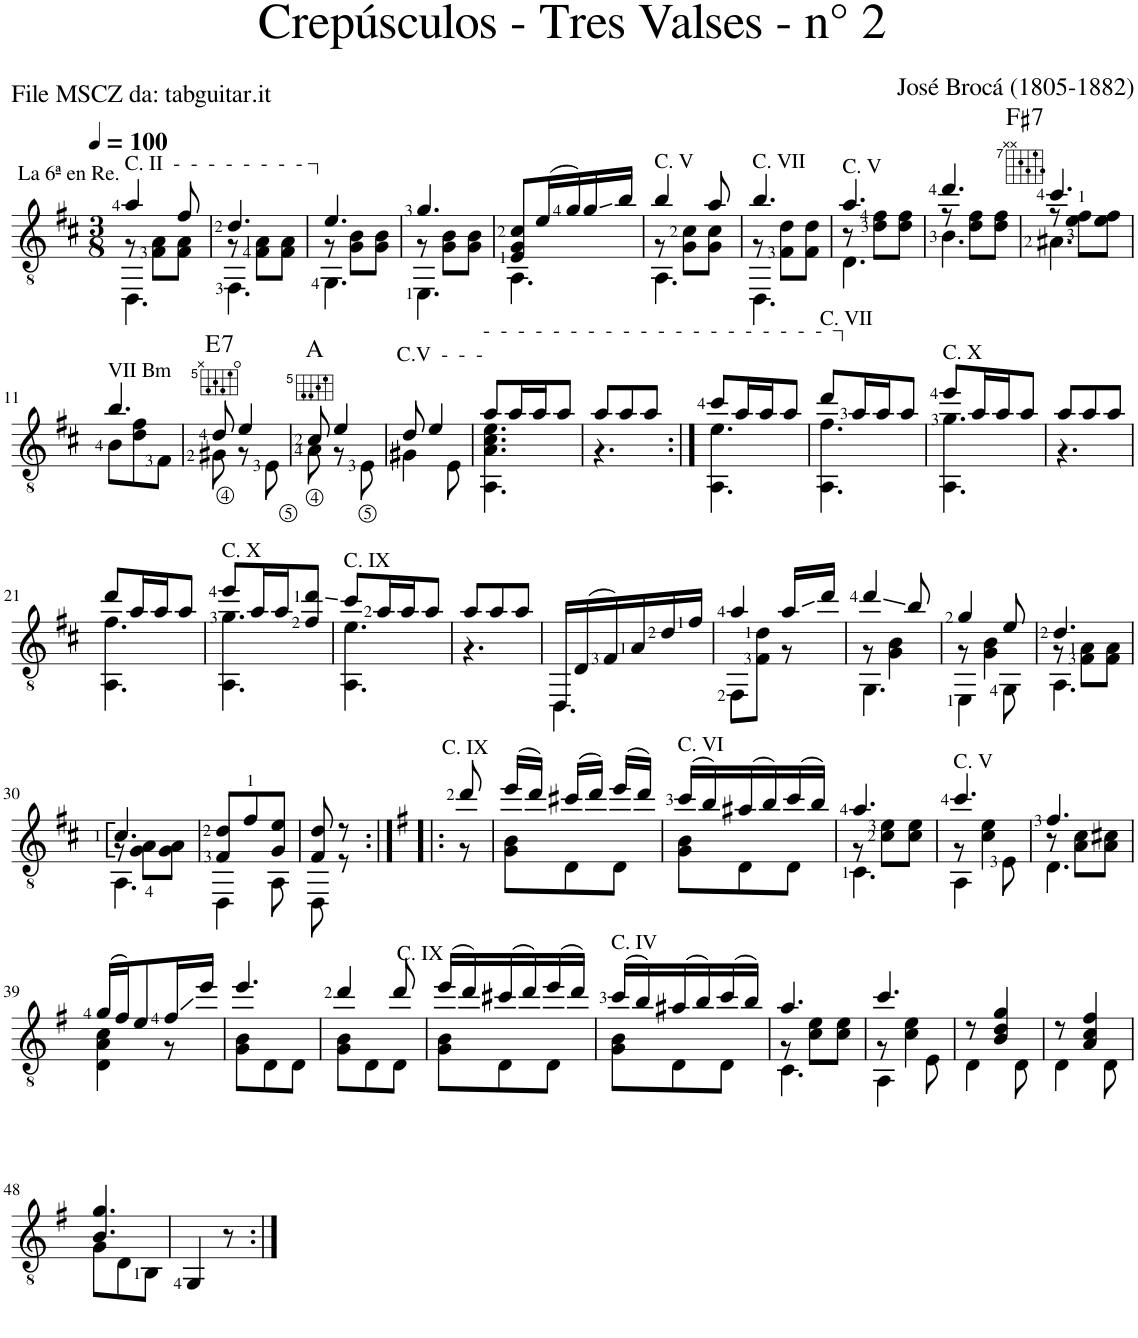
**kern	**harte
*part1	*part1
*staff1	*
*I"Guitar	*
*I'Guit.	*
*clefGv2	*
*k[f#c#]	*
*M3/8	*
*MM100	*
=1	=1
*^	*
*	*^	*
!LO:TX:a:t=La 6ª en Re.	!	!	!
!LO:TX:a:t=C. II  -  -  -  -  -  -  -  - ┐	!	!	!
4a/	8r	4.DD\	.
.	8F#\ 8A\L	.	.
8f#/	8F#\ 8A\J	.	.
=2	=2	=2	=2
4.d/	8r	4.FF#\	.
.	8F#\ 8A\L	.	.
.	8F#\ 8A\J	.	.
=3	=3	=3	=3
4.e/	8r	4.GG\	.
.	8G\ 8B\L	.	.
.	8G\ 8B\J	.	.
=4	=4	=4	=4
4.g/	8r	4.EE\	.
.	8G\ 8B\L	.	.
.	8G\ 8B\J	.	.
*	*v	*v	*
=5	=5	=5
8E/ 8G/ 8c#/L	4.AA\	.
(16e/L	.	.
16g/)	.	.
16g/	.	.
16b/JJ	.	.
=6	=6	=6
*	*^	*
!LO:TX:a:t=C. V	!	!	!
4b/	8r	4.AA\	.
.	8G\ 8c#\L	.	.
8a/	8G\ 8c#\J	.	.
=7	=7	=7	=7
!LO:TX:a:t=C. VII	!	!	!
4.b/	8r	4.DD\	.
.	8F#\ 8d\L	.	.
.	8F#\ 8d\J	.	.
=8	=8	=8	=8
!LO:TX:a:t=C. V	!	!	!
4.a/	8r	4.D\	.
.	8d\ 8f#\L	.	.
.	8d\ 8f#\J	.	.
=9	=9	=9	=9
4.dd/	8r	4.B\	.
.	8d\ 8f#\L	.	.
.	8d\ 8f#\J	.	.
=10	=10	=10	=10
!	!	!	!LO:H:kt=7
4.cc#/	8r	4.A#X\	F#:7
.	8e\ 8f#\L	.	.
.	8e\ 8f#\J	.	.
*	*v	*v	*
!!LO:LB:g=z
=11	=11	=11
!LO:TX:a:t=VII Bm	!	!
4.b/	8B\L	.
.	8d\ 8f#\	.
.	8F#\J	.
=12	=12	=12
!	!	!LO:H:kt=7
8d/	8G#X\	E:7
4e/	8r	.
.	8E\	.
=13	=13	=13
8c#/	8A\	A:maj
4e/	8r	.
.	8E\	.
=14	=14	=14
!LO:TX:a:t=C.V  -  -  -	!	!
8d/	4G#X\	.
4e/	.	.
.	8E\	.
=15	=15	=15
!LO:TX:a:t=-  -  -  -  -  -  -  -  -  -  -  -  -  -  -  -  -  -  -  -  ┐	!	!
8a/L	4.AA\ 4.A\ 4.c#\ 4.e\	.
16a/L	.	.
16a/J	.	.
8a/J	.	.
=16	=16	=16
8a/L	4.r	.
8a/	.	.
8a/J	.	.
=17:|!	=17:|!	=17:|!
8cc#/L	4.AA\ 4.e\	.
16a/L	.	.
16a/J	.	.
8a/J	.	.
=18	=18	=18
!LO:TX:a:t=C. VII	!	!
8dd/L	4.AA\ 4.f#\	.
16a/L	.	.
16a/J	.	.
8a/J	.	.
=19	=19	=19
!LO:TX:a:t=C. X	!	!
8ee/L	4.AA\ 4.g\	.
16a/L	.	.
16a/J	.	.
8a/J	.	.
=20	=20	=20
8a/L	4.r	.
8a/	.	.
8a/J	.	.
!!LO:LB:g=z	!!
=21	=21	=21
8dd/L	4.AA\ 4.f#\	.
16a/L	.	.
16a/J	.	.
8a/J	.	.
=22	=22	=22
!LO:TX:a:t=C. X	!	!
8ee/L	4.AA\ 4.g\	.
16a/L	.	.
16a/J	.	.
8f#/ 8dd/J	.	.
=23	=23	=23
!LO:TX:a:t=C. IX	!	!
8cc#/L	4.AA\ 4.e\	.
16a/L	.	.
16a/J	.	.
8a/J	.	.
=24	=24	=24
8a/L	4.r	.
8a/	.	.
8a/J	.	.
=25	=25	=25
16DD/LL	4.DD\	.
(16D/	.	.
16F#/)	.	.
16A/	.	.
16d/	.	.
16f#/JJ	.	.
=26	=26	=26
*	*^	*
4a/	8FF#\L	4.FF#\	.
.	8F#\ 8d\J	.	.
16a/LL	8r	.	.
16dd/JJ	.	.	.
=27	=27	=27	=27
4dd/	8r	4.GG\	.
.	4G\ 4B\	.	.
8b/	.	.	.
=28	=28	=28	=28
4g/	8r	4EE\	.
.	4G\ 4B\	.	.
8e/	.	8GG\	.
=29	=29	=29	=29
4.d/	8r	4.AA\	.
.	8F#\ 8A\L	.	.
.	8F#\ 8A\J	.	.
!!LO:LB:g=z	!!	!!
=30	=30	=30	=30
4.c#:/	8r	4.AA\	.
.	8G\ 8A\L	.	.
.	8G\ 8A\J	.	.
*	*v	*v	*
=31	=31	=31
8F#/ 8d/L	4DD\	.
8f#/	.	.
8G/ 8e/J	8AA\	.
=32	=32	=32
8F#/ 8d/	8DD\	.
8r	8r	.
=33:|!|:	=33:|!|:	=33:|!|:
*k[f#]	*	*
8dd/	8r	.
=34	=34	=34
!LO:TX:a:t=C. IX	!	!
(16ee/LL	8G\ 8B\L	.
16dd/JJ)	.	.
(16cc#X/LL	8D\	.
16dd/JJ)	.	.
(16ee/LL	8D\J	.
16dd/JJ)	.	.
=35	=35	=35
!LO:TX:a:t=C. VI	!	!
(16cc/LL	8G\ 8B\L	.
16b/)	.	.
(16a#X/	8D\	.
16b/)	.	.
(16cc/	8D\J	.
16b/JJ)	.	.
=36	=36	=36
*	*^	*
4.a/	8r	4.C\	.
.	8c\ 8e\L	.	.
.	8c\ 8e\J	.	.
=37	=37	=37	=37
!LO:TX:a:t=C. V	!	!	!
4.cc/	8r	4AA\	.
.	4c\ 4e\	.	.
.	.	8E\	.
=38	=38	=38	=38
4.f#/	8r	4.D\	.
.	8A\ 8c\L	.	.
.	8A\ 8c#X\J	.	.
*	*v	*v	*
!!LO:LB:g=z
=39	=39	=39
(16g/LL	4D\ 4A\ 4c\	.
16f#/J)	.	.
8e/	.	.
16f#/L	8r	.
16ee/JJ	.	.
=40	=40	=40
4.ee/	8G\ 8B\L	.
.	8D\	.
.	8D\J	.
=41	=41	=41
4dd/	8G\ 8B\L	.
.	8D\	.
8dd/	8D\J	.
=42	=42	=42
!LO:TX:a:t=C. IX	!	!
(16ee/LL	8G\ 8B\L	.
16dd/)	.	.
(16cc#X/	8D\	.
16dd/)	.	.
(16ee/	8D\J	.
16dd/JJ)	.	.
=43	=43	=43
!LO:TX:a:t=C. IV	!	!
(16cc/LL	8G\ 8B\L	.
16b/)	.	.
(16a#X/	8D\	.
16b/)	.	.
(16cc/	8D\J	.
16b/JJ)	.	.
=44	=44	=44
*	*^	*
4.a/	8r	4.C\	.
.	8c\ 8e\L	.	.
.	8c\ 8e\J	.	.
=45	=45	=45	=45
4.cc/	8r	4AA\	.
.	4c\ 4e\	.	.
.	.	8E\	.
*	*v	*v	*
=46	=46	=46
8r	4D\	.
4B/ 4d/ 4g/	.	.
.	8D\	.
=47	=47	=47
8r	4D\	.
4A/ 4c/ 4f#/	.	.
.	8D\	.
!!LO:LB:g=z	!!
=48	=48	=48
4.B/ 4.g/	8G\L	.
.	8D\	.
.	8BB\J	.
*v	*v	*
=49	=49
4GG/	.
8r	.
=:|!	=:|!
*-	*-
